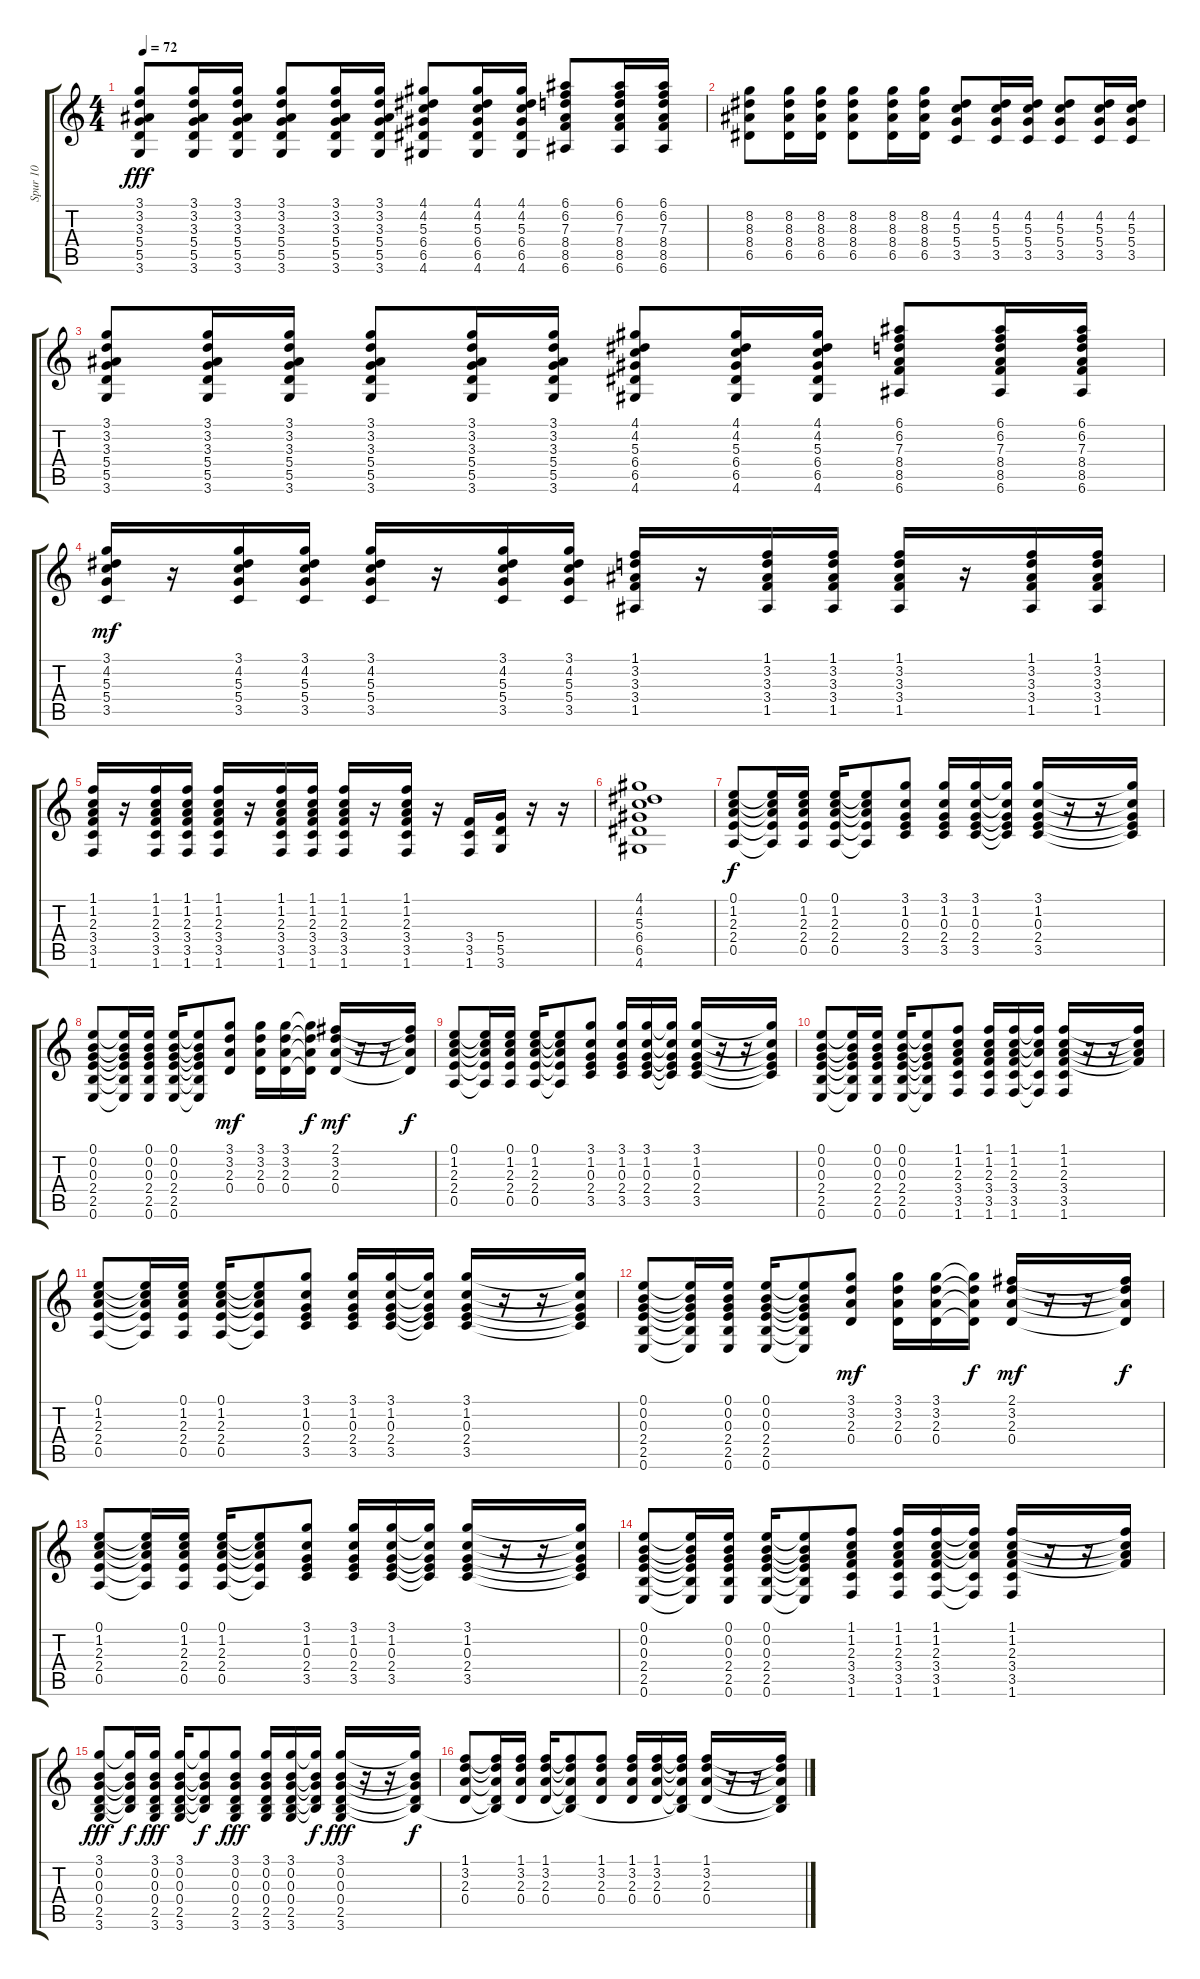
\track ("Spur 10" "Spur 10") {instrument acousticguitarsteel}
\staff {score tabs}
\tuning (E4 B3 G3 D3 A2 E2) {hide}
\ts (4 4)
\tempo 72
\clef g2
\ks c
(3.1 3.2 3.3 5.4 5.5 3.6).8{dy fff} (3.1 3.2 3.3 5.4 5.5 3.6).16 (3.1 3.2 3.3 5.4 5.5 3.6).16 (3.1 3.2 3.3 5.4 5.5 3.6).8 (3.1 3.2 3.3 5.4 5.5 3.6).16 (3.1 3.2 3.3 5.4 5.5 3.6).16 (4.1 4.2 5.3 6.4 6.5 4.6).8 (4.1 4.2 5.3 6.4 6.5 4.6).16 (4.1 4.2 5.3 6.4 6.5 4.6).16 (6.1 6.2 7.3 8.4 8.5 6.6).8 (6.1 6.2 7.3 8.4 8.5 6.6).16 (6.1 6.2 7.3 8.4 8.5 6.6).16 |
(8.2 8.3 8.4 6.5).8 (8.2 8.3 8.4 6.5).16 (8.2 8.3 8.4 6.5).16 (8.2 8.3 8.4 6.5).8 (8.2 8.3 8.4 6.5).16 (8.2 8.3 8.4 6.5).16 (4.2 5.3 5.4 3.5).8 (4.2 5.3 5.4 3.5).16 (4.2 5.3 5.4 3.5).16 (4.2 5.3 5.4 3.5).8 (4.2 5.3 5.4 3.5).16 (4.2 5.3 5.4 3.5).16 |
(3.1 3.2 3.3 5.4 5.5 3.6).8 (3.1 3.2 3.3 5.4 5.5 3.6).16 (3.1 3.2 3.3 5.4 5.5 3.6).16 (3.1 3.2 3.3 5.4 5.5 3.6).8 (3.1 3.2 3.3 5.4 5.5 3.6).16 (3.1 3.2 3.3 5.4 5.5 3.6).16 (4.1 4.2 5.3 6.4 6.5 4.6).8 (4.1 4.2 5.3 6.4 6.5 4.6).16 (4.1 4.2 5.3 6.4 6.5 4.6).16 (6.1 6.2 7.3 8.4 8.5 6.6).8 (6.1 6.2 7.3 8.4 8.5 6.6).16 (6.1 6.2 7.3 8.4 8.5 6.6).16 |
(3.1 4.2 5.3 5.4 3.5).16{dy mf} r.16 (3.1 4.2 5.3 5.4 3.5).16 (3.1 4.2 5.3 5.4 3.5).16 (3.1 4.2 5.3 5.4 3.5).16 r.16 (3.1 4.2 5.3 5.4 3.5).16 (3.1 4.2 5.3 5.4 3.5).16 (1.1 3.2 3.3 3.4 1.5).16 r.16 (1.1 3.2 3.3 3.4 1.5).16 (1.1 3.2 3.3 3.4 1.5).16 (1.1 3.2 3.3 3.4 1.5).16 r.16 (1.1 3.2 3.3 3.4 1.5).16 (1.1 3.2 3.3 3.4 1.5).16 |
(1.1 1.2 2.3 3.4 3.5 1.6).16 r.16 (1.1 1.2 2.3 3.4 3.5 1.6).16 (1.1 1.2 2.3 3.4 3.5 1.6).16 (1.1 1.2 2.3 3.4 3.5 1.6).16 r.16 (1.1 1.2 2.3 3.4 3.5 1.6).16 (1.1 1.2 2.3 3.4 3.5 1.6).16 (1.1 1.2 2.3 3.4 3.5 1.6).16 r.16 (1.1 1.2 2.3 3.4 3.5 1.6).16 r.16 (3.4 3.5 1.6).16 (5.4 5.5 3.6).16 r.16 r.16 |
(4.1 4.2 5.3 6.4 6.5 4.6).1 |
(0.1 1.2 2.3 2.4 0.5).8{dy f} (0.1{t} 1.2{t} 2.3{t} 2.4{t} 0.5{t}).16 (0.1 1.2 2.3 2.4 0.5).16 (0.1 1.2 2.3 2.4 0.5).16 (0.1{t} 1.2{t} 2.3{t} 2.4{t} 0.5{t}).8 (3.1 1.2 0.3 2.4 3.5).8 (3.1 1.2 0.3 2.4 3.5).16 (3.1 1.2 0.3 2.4 3.5).16 (3.1{t} 1.2{t} 0.3{t} 2.4{t} 3.5{t}).16 (3.1 1.2 0.3 2.4 3.5).16 r.16 r.16 (3.1{t} 1.2{t} 0.3{t} 2.4{t} 3.5{t}).16 |
(0.1 0.2 0.3 2.4 2.5 0.6).8 (0.1{t} 0.2{t} 0.3{t} 2.4{t} 2.5{t} 0.6{t}).16 (0.1 0.2 0.3 2.4 2.5 0.6).16 (0.1 0.2 0.3 2.4 2.5 0.6).16 (0.1{t} 0.2{t} 0.3{t} 2.4{t} 2.5{t} 0.6{t}).8 (3.1 3.2 2.3 0.4).8{dy mf} (3.1 3.2 2.3 0.4).16 (3.1 3.2 2.3 0.4).16 (3.1{t} 3.2{t} 2.3{t} 0.4{t}).16{dy f} (2.1 3.2 2.3 0.4).16{dy mf} r.16 r.16 (2.1{t} 3.2{t} 2.3{t} 0.4{t}).16{dy f} |
(0.1 1.2 2.3 2.4 0.5).8 (0.1{t} 1.2{t} 2.3{t} 2.4{t} 0.5{t}).16 (0.1 1.2 2.3 2.4 0.5).16 (0.1 1.2 2.3 2.4 0.5).16 (0.1{t} 1.2{t} 2.3{t} 2.4{t} 0.5{t}).8 (3.1 1.2 0.3 2.4 3.5).8 (3.1 1.2 0.3 2.4 3.5).16 (3.1 1.2 0.3 2.4 3.5).16 (3.1{t} 1.2{t} 0.3{t} 2.4{t} 3.5{t}).16 (3.1 1.2 0.3 2.4 3.5).16 r.16 r.16 (3.1{t} 1.2{t} 0.3{t} 2.4{t} 3.5{t}).16 |
(0.1 0.2 0.3 2.4 2.5 0.6).8 (0.1{t} 0.2{t} 0.3{t} 2.4{t} 2.5{t} 0.6{t}).16 (0.1 0.2 0.3 2.4 2.5 0.6).16 (0.1 0.2 0.3 2.4 2.5 0.6).16 (0.1{t} 0.2{t} 0.3{t} 2.4{t} 2.5{t} 0.6{t}).8 (1.1 1.2 2.3 3.4 3.5 1.6).8 (1.1 1.2 2.3 3.4 3.5 1.6).16 (1.1 1.2 2.3 3.4 3.5 1.6).16 (1.1{t} 1.2{t} 2.3{t} 3.5{t} 1.6{t}).16 (1.1 1.2 2.3 3.4 3.5 1.6).16 r.16 r.16 (1.1{t} 1.2{t} 2.3{t} 3.4{t}).16 |
(0.1 1.2 2.3 2.4 0.5).8 (0.1{t} 1.2{t} 2.3{t} 2.4{t} 0.5{t}).16 (0.1 1.2 2.3 2.4 0.5).16 (0.1 1.2 2.3 2.4 0.5).16 (0.1{t} 1.2{t} 2.3{t} 2.4{t} 0.5{t}).8 (3.1 1.2 0.3 2.4 3.5).8 (3.1 1.2 0.3 2.4 3.5).16 (3.1 1.2 0.3 2.4 3.5).16 (3.1{t} 1.2{t} 0.3{t} 2.4{t} 3.5{t}).16 (3.1 1.2 0.3 2.4 3.5).16 r.16 r.16 (3.1{t} 1.2{t} 0.3{t} 2.4{t} 3.5{t}).16 |
(0.1 0.2 0.3 2.4 2.5 0.6).8 (0.1{t} 0.2{t} 0.3{t} 2.4{t} 2.5{t} 0.6{t}).16 (0.1 0.2 0.3 2.4 2.5 0.6).16 (0.1 0.2 0.3 2.4 2.5 0.6).16 (0.1{t} 0.2{t} 0.3{t} 2.4{t} 2.5{t} 0.6{t}).8 (3.1 3.2 2.3 0.4).8{dy mf} (3.1 3.2 2.3 0.4).16 (3.1 3.2 2.3 0.4).16 (3.1{t} 3.2{t} 2.3{t} 0.4{t}).16{dy f} (2.1 3.2 2.3 0.4).16{dy mf} r.16 r.16 (2.1{t} 3.2{t} 2.3{t} 0.4{t}).16{dy f} |
(0.1 1.2 2.3 2.4 0.5).8 (0.1{t} 1.2{t} 2.3{t} 2.4{t} 0.5{t}).16 (0.1 1.2 2.3 2.4 0.5).16 (0.1 1.2 2.3 2.4 0.5).16 (0.1{t} 1.2{t} 2.3{t} 2.4{t} 0.5{t}).8 (3.1 1.2 0.3 2.4 3.5).8 (3.1 1.2 0.3 2.4 3.5).16 (3.1 1.2 0.3 2.4 3.5).16 (3.1{t} 1.2{t} 0.3{t} 2.4{t} 3.5{t}).16 (3.1 1.2 0.3 2.4 3.5).16 r.16 r.16 (3.1{t} 1.2{t} 0.3{t} 2.4{t} 3.5{t}).16 |
(0.1 0.2 0.3 2.4 2.5 0.6).8 (0.1{t} 0.2{t} 0.3{t} 2.4{t} 2.5{t} 0.6{t}).16 (0.1 0.2 0.3 2.4 2.5 0.6).16 (0.1 0.2 0.3 2.4 2.5 0.6).16 (0.1{t} 0.2{t} 0.3{t} 2.4{t} 2.5{t} 0.6{t}).8 (1.1 1.2 2.3 3.4 3.5 1.6).8 (1.1 1.2 2.3 3.4 3.5 1.6).16 (1.1 1.2 2.3 3.4 3.5 1.6).16 (1.1{t} 1.2{t} 2.3{t} 3.5{t} 1.6{t}).16 (1.1 1.2 2.3 3.4 3.5 1.6).16 r.16 r.16 (1.1{t} 1.2{t} 2.3{t} 3.4{t}).16 |
(3.1 0.2 0.3 0.4 2.5 3.6).8{dy fff} (3.1{t} 0.2{t} 0.3{t} 0.4{t} 2.5{t}).16{dy f} (3.1 0.2 0.3 0.4 2.5 3.6).16{dy fff} (3.1 0.2 0.3 0.4 2.5 3.6).16 (3.1{t} 0.2{t} 0.3{t} 0.4{t} 2.5{t}).8{dy f} (3.1 0.2 0.3 0.4 2.5 3.6).8{dy fff} (3.1 0.2 0.3 0.4 2.5 3.6).16 (3.1 0.2 0.3 0.4 2.5 3.6).16 (3.1{t} 0.2{t} 0.3{t} 0.4{t} 2.5{t}).16{dy f} (3.1 0.2 0.3 0.4 2.5 3.6).16{dy fff} r.16 r.16 (3.1{t} 0.2{t} 0.3{t} 0.4{t} 2.5{t}).16{dy f} |
(1.1 3.2 2.3 0.4).8 (1.1{t} 3.2{t} 2.3{t} 0.4{t} 2.5{t}).16 (1.1 3.2 2.3 0.4).16 (1.1 3.2 2.3 0.4).16 (1.1{t} 3.2{t} 2.3{t} 0.4{t} 2.5{t}).8 (1.1 3.2 2.3 0.4).8 (1.1 3.2 2.3 0.4).16 (1.1 3.2 2.3 0.4).16 (1.1{t} 3.2{t} 2.3{t} 0.4{t} 2.5{t}).16 (1.1 3.2 2.3 0.4).16 r.16 r.16 (1.1{t} 3.2{t} 2.3{t} 0.4{t} 2.5{t}).16
